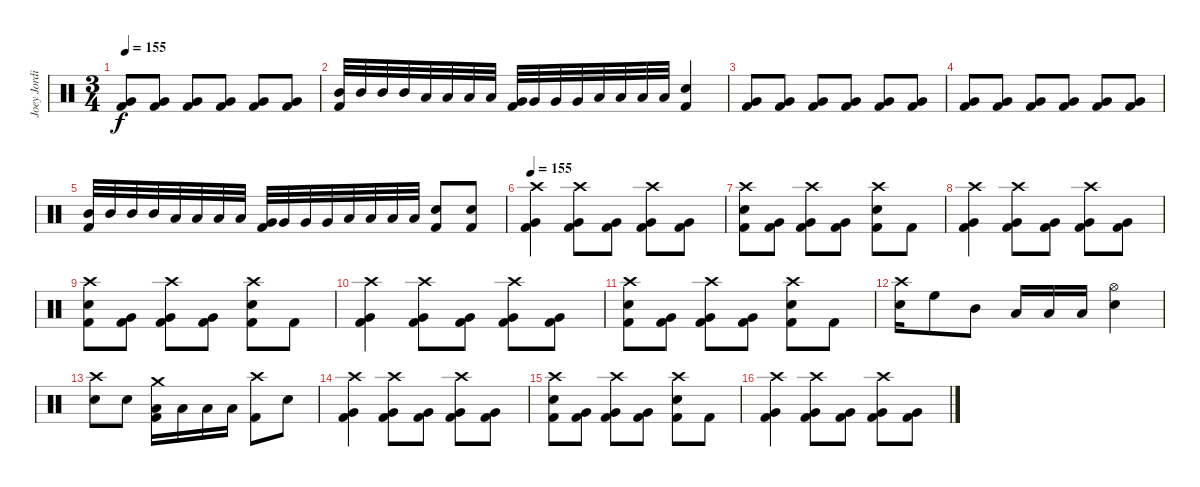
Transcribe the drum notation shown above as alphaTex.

\track ("Joey Jordison" "Joey Jordi") {instrument percussion}
\staff {score}
\articulation defaults
\ts (3 4)
\tempo 155
\clef neutral
\ks c
("Kick (hit) 2" "Very Low Tom (hit)").8{dy f} ("Kick (hit) 2" "Very Low Tom (hit)").8 ("Kick (hit) 2" "Very Low Tom (hit)").8 ("Kick (hit) 2" "Very Low Tom (hit)").8 ("Kick (hit) 2" "Very Low Tom (hit)").8 ("Kick (hit) 2" "Very Low Tom (hit)").8 |
("Mid Tom (hit)" "Kick (hit) 2").32 "Mid Tom (hit)".32 "Mid Tom (hit)".32 "Mid Tom (hit)".32 "Low Tom (hit)".32 "Low Tom (hit)".32 "Low Tom (hit)".32 "Low Tom (hit)".32 ("Very Low Tom (hit)" "Kick (hit) 2").32 "Very Low Tom (hit)".32 "Very Low Tom (hit)".32 "Very Low Tom (hit)".32 "Low Floor Tom (hit)".32 "Low Floor Tom (hit)".32 "Low Floor Tom (hit)".32 "Low Floor Tom (hit)".32 ("Electric Snare (hit)" "Kick (hit) 2").4 |
("Kick (hit) 2" "Very Low Tom (hit)").8 ("Kick (hit) 2" "Very Low Tom (hit)").8 ("Kick (hit) 2" "Very Low Tom (hit)").8 ("Kick (hit) 2" "Very Low Tom (hit)").8 ("Kick (hit) 2" "Very Low Tom (hit)").8 ("Kick (hit) 2" "Very Low Tom (hit)").8 |
("Kick (hit) 2" "Very Low Tom (hit)").8 ("Kick (hit) 2" "Very Low Tom (hit)").8 ("Kick (hit) 2" "Very Low Tom (hit)").8 ("Kick (hit) 2" "Very Low Tom (hit)").8 ("Kick (hit) 2" "Very Low Tom (hit)").8 ("Kick (hit) 2" "Very Low Tom (hit)").8 |
("Mid Tom (hit)" "Kick (hit) 2").32 "Mid Tom (hit)".32 "Mid Tom (hit)".32 "Mid Tom (hit)".32 "Low Tom (hit)".32 "Low Tom (hit)".32 "Low Tom (hit)".32 "Low Tom (hit)".32 ("Very Low Tom (hit)" "Kick (hit) 2").32 "Very Low Tom (hit)".32 "Very Low Tom (hit)".32 "Very Low Tom (hit)".32 "Low Floor Tom (hit)".32 "Low Floor Tom (hit)".32 "Low Floor Tom (hit)".32 "Low Floor Tom (hit)".32 ("Electric Snare (hit)" "Kick (hit) 2").8 ("Electric Snare (hit)" "Kick (hit) 2").8 |
\tempo 155
("Crash high (hit)" "Very Low Tom (hit)" "Kick (hit) 2").4 ("Crash high (hit)" "Very Low Tom (hit)" "Kick (hit) 2").8 ("Very Low Tom (hit)" "Kick (hit) 2").8 ("Crash high (hit)" "Very Low Tom (hit)" "Kick (hit) 2").8 ("Very Low Tom (hit)" "Kick (hit) 2").8 |
("Crash high (hit)" "Electric Snare (hit)" "Kick (hit) 2").8 ("Very Low Tom (hit)" "Kick (hit) 2").8 ("Crash high (hit)" "Very Low Tom (hit)" "Kick (hit) 2").8 ("Very Low Tom (hit)" "Kick (hit) 2").8 ("Crash high (hit)" "Electric Snare (hit)" "Kick (hit) 2").8 "Kick (hit) 2".8 |
("Crash high (hit)" "Very Low Tom (hit)" "Kick (hit) 2").4 ("Crash high (hit)" "Very Low Tom (hit)" "Kick (hit) 2").8 ("Very Low Tom (hit)" "Kick (hit) 2").8 ("Crash high (hit)" "Very Low Tom (hit)" "Kick (hit) 2").8 ("Very Low Tom (hit)" "Kick (hit) 2").8 |
("Crash high (hit)" "Electric Snare (hit)" "Kick (hit) 2").8 ("Very Low Tom (hit)" "Kick (hit) 2").8 ("Crash high (hit)" "Very Low Tom (hit)" "Kick (hit) 2").8 ("Very Low Tom (hit)" "Kick (hit) 2").8 ("Crash high (hit)" "Electric Snare (hit)" "Kick (hit) 2").8 "Kick (hit) 2".8 |
("Crash high (hit)" "Very Low Tom (hit)" "Kick (hit) 2").4 ("Crash high (hit)" "Very Low Tom (hit)" "Kick (hit) 2").8 ("Very Low Tom (hit)" "Kick (hit) 2").8 ("Crash high (hit)" "Very Low Tom (hit)" "Kick (hit) 2").8 ("Very Low Tom (hit)" "Kick (hit) 2").8 |
("Crash high (hit)" "Electric Snare (hit)" "Kick (hit) 2").8 ("Very Low Tom (hit)" "Kick (hit) 2").8 ("Crash high (hit)" "Very Low Tom (hit)" "Kick (hit) 2").8 ("Very Low Tom (hit)" "Kick (hit) 2").8 ("Crash high (hit)" "Electric Snare (hit)" "Kick (hit) 2").8 "Kick (hit) 2".8 |
("Crash high (hit)" "Electric Snare (hit)").16 "High Floor Tom (hit)".8 "Mid Tom (hit)".8 "Low Tom (hit)".16 "Low Tom (hit)".16 "Low Tom (hit)".16 ("Hi-Hat (open)" "Electric Snare (hit)").4 |
("Crash high (hit)" "Electric Snare (hit)").8 "Electric Snare (hit)".8 ("Crash medium (hit)" "Low Tom (hit)" "Kick (hit) 2").16 "Low Tom (hit)".16 "Low Tom (hit)".16 "Low Tom (hit)".16 ("Crash high (hit)" "Kick (hit) 2").8 "Electric Snare (hit)".8 |
("Crash high (hit)" "Very Low Tom (hit)" "Kick (hit) 2").4 ("Crash high (hit)" "Very Low Tom (hit)" "Kick (hit) 2").8 ("Very Low Tom (hit)" "Kick (hit) 2").8 ("Crash high (hit)" "Very Low Tom (hit)" "Kick (hit) 2").8 ("Very Low Tom (hit)" "Kick (hit) 2").8 |
("Crash high (hit)" "Electric Snare (hit)" "Kick (hit) 2").8 ("Very Low Tom (hit)" "Kick (hit) 2").8 ("Crash high (hit)" "Very Low Tom (hit)" "Kick (hit) 2").8 ("Very Low Tom (hit)" "Kick (hit) 2").8 ("Crash high (hit)" "Electric Snare (hit)" "Kick (hit) 2").8 "Kick (hit) 2".8 |
("Crash high (hit)" "Very Low Tom (hit)" "Kick (hit) 2").4 ("Crash high (hit)" "Very Low Tom (hit)" "Kick (hit) 2").8 ("Very Low Tom (hit)" "Kick (hit) 2").8 ("Crash high (hit)" "Very Low Tom (hit)" "Kick (hit) 2").8 ("Very Low Tom (hit)" "Kick (hit) 2").8
